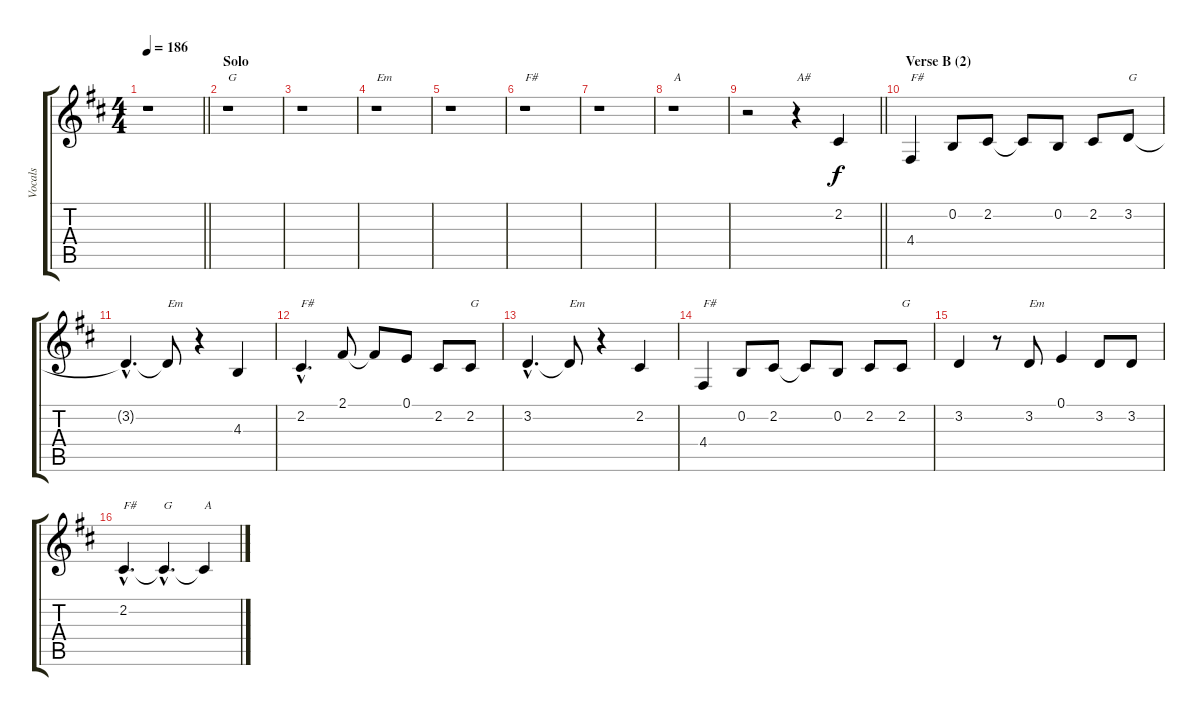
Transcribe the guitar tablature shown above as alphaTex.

\track ("Vocals" "Vocals") {instrument sopranosax}
\staff {score tabs}
\tuning (E4 B3 G3 D3 A2 E2) {hide}
\ts (4 4)
\tempo 186
\clef g2
\barLineRight lightlight
\ks d
r.1{dy f} |
\section ("" "Solo")
r.1{txt "G"} |
r.1 |
r.1{txt "Em"} |
r.1 |
r.1{txt "F#"} |
r.1 |
r.1{txt "A"} |
\barLineRight lightlight
r.2 r.4{txt "A#"} 2.2.4 |
\section ("" "Verse B (2)")
4.4.4{txt "F#"} 0.2.8 2.2.8 2.2{t}.8 0.2.8 2.2.8 3.2.8{txt "G"} |
3.2{hac t}.4{d} 3.2{t}.8{txt "Em"} r.4 4.3.4 |
2.2{hac}.4{d txt "F#"} 2.1.8 2.1{t}.8 0.1.8 2.2.8 2.2.8{txt "G"} |
3.2{hac}.4{d} 3.2{t}.8{txt "Em"} r.4 2.2.4 |
4.4.4{txt "F#"} 0.2.8 2.2.8 2.2{t}.8 0.2.8 2.2.8 2.2.8{txt "G"} |
3.2.4 r.8 3.2.8{txt "Em"} 0.1.4 3.2.8 3.2.8 |
2.2{hac}.4{d txt "F#"} 2.2{hac t}.4{d txt "G"} 2.2{t}.4{txt "A"}
